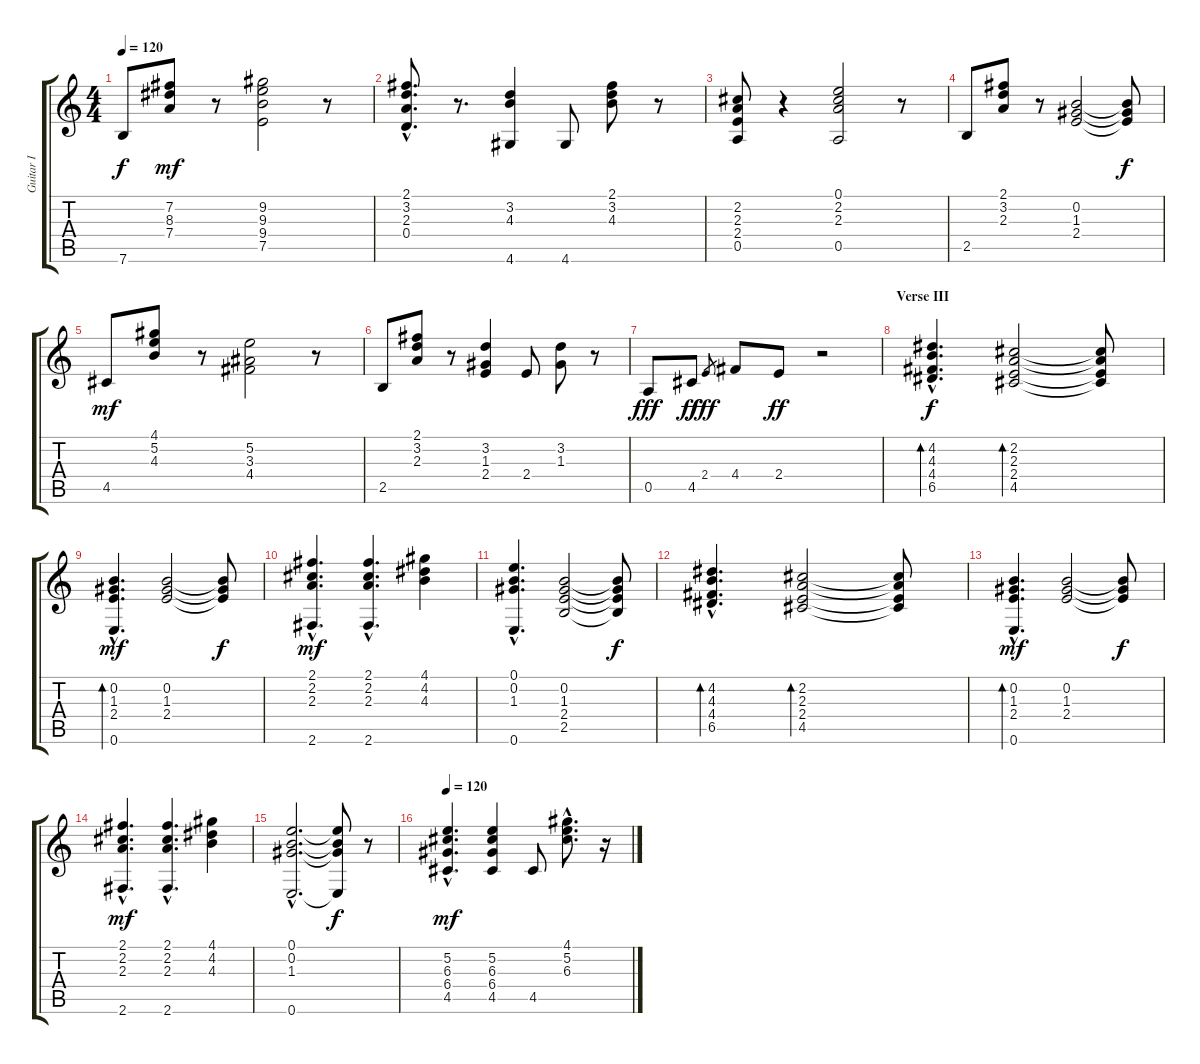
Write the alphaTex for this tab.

\track ("Guitar I" "Guitar I") {instrument acousticguitarsteel}
\staff {score tabs}
\tuning (E4 B3 G3 D3 A2 E2) {hide}
\ts (4 4)
\tempo 120
\clef g2
\ks c
7.6{t}.8{dy f} (7.2 8.3 7.4).8{dy mf} r.8 (9.2 9.3 9.4 7.5).2 r.8 |
(2.1{hac} 3.2{hac} 2.3{hac} 0.4{hac}).8{d} r.8{d} (3.2 4.3 4.6).4 4.6.8 (2.1 3.2 4.3).8 r.8 |
(2.2 2.3 2.4 0.5).8 r.4 (0.1 2.2 2.3 0.5).2 r.8 |
2.5.8 (2.1 3.2 2.3).8 r.8 (0.2 1.3 2.4).2 (0.2{t} 1.3{t} 2.4{t}).8{dy f} |
4.5.8{dy mf} (4.1 5.2 4.3).8 r.8 (5.2 3.3 4.4).2 r.8 |
2.5.8 (2.1 3.2 2.3).8 r.8 (3.2 1.3 2.4).4 2.4.8 (3.2 1.3).8 r.8 |
0.5.8{dy fff} 4.5.8{dy ff} 2.4.8{gr dy fff} 4.4.8 2.4.8{dy ff} r.2 |
\section ("" "Verse III")
(4.2{hac} 4.3{hac} 4.4{hac} 6.5{hac}).4{d bd 240 dy f} (2.2 2.3 2.4 4.5).2{bd 240} (2.2{t} 2.3{t} 2.4{t} 4.5{t}).8 |
(0.2{hac} 1.3{hac} 2.4{hac} 0.6{hac}).4{d bd 240 dy mf} (0.2 1.3 2.4).2 (0.2{t} 1.3{t} 2.4{t}).8{dy f} |
(2.1{hac} 2.2{hac} 2.3{hac} 2.6{hac}).4{d dy mf} (2.1{hac} 2.2{hac} 2.3{hac} 2.6{hac}).4{d} (4.1 4.2 4.3).4 |
(0.1{hac} 0.2{hac} 1.3{hac} 0.6{hac}).4{d} (0.2 1.3 2.4 2.5).2 (0.2{t} 1.3{t} 2.4{t} 2.5{t}).8{dy f} |
(4.2{hac} 4.3{hac} 4.4{hac} 6.5{hac}).4{d bd 240} (2.2 2.3 2.4 4.5).2{bd 240} (2.2{t} 2.3{t} 2.4{t} 4.5{t}).8 |
(0.2{hac} 1.3{hac} 2.4{hac} 0.6{hac}).4{d bd 240 dy mf} (0.2 1.3 2.4).2 (0.2{t} 1.3{t} 2.4{t}).8{dy f} |
(2.1{hac} 2.2{hac} 2.3{hac} 2.6{hac}).4{d dy mf} (2.1{hac} 2.2{hac} 2.3{hac} 2.6{hac}).4{d} (4.1 4.2 4.3).4 |
(0.1{hac} 0.2{hac} 1.3{hac} 0.6{hac}).2{d} (0.1{t} 0.2{t} 1.3{t} 0.6{t}).8{dy f} r.8 |
\tempo 120
(5.2{hac} 6.3{hac} 6.4{hac} 4.5{hac}).4{d dy mf} (5.2 6.3 6.4 4.5).4 4.5.8 (4.1{hac} 5.2{hac} 6.3{hac}).8{d} r.16
